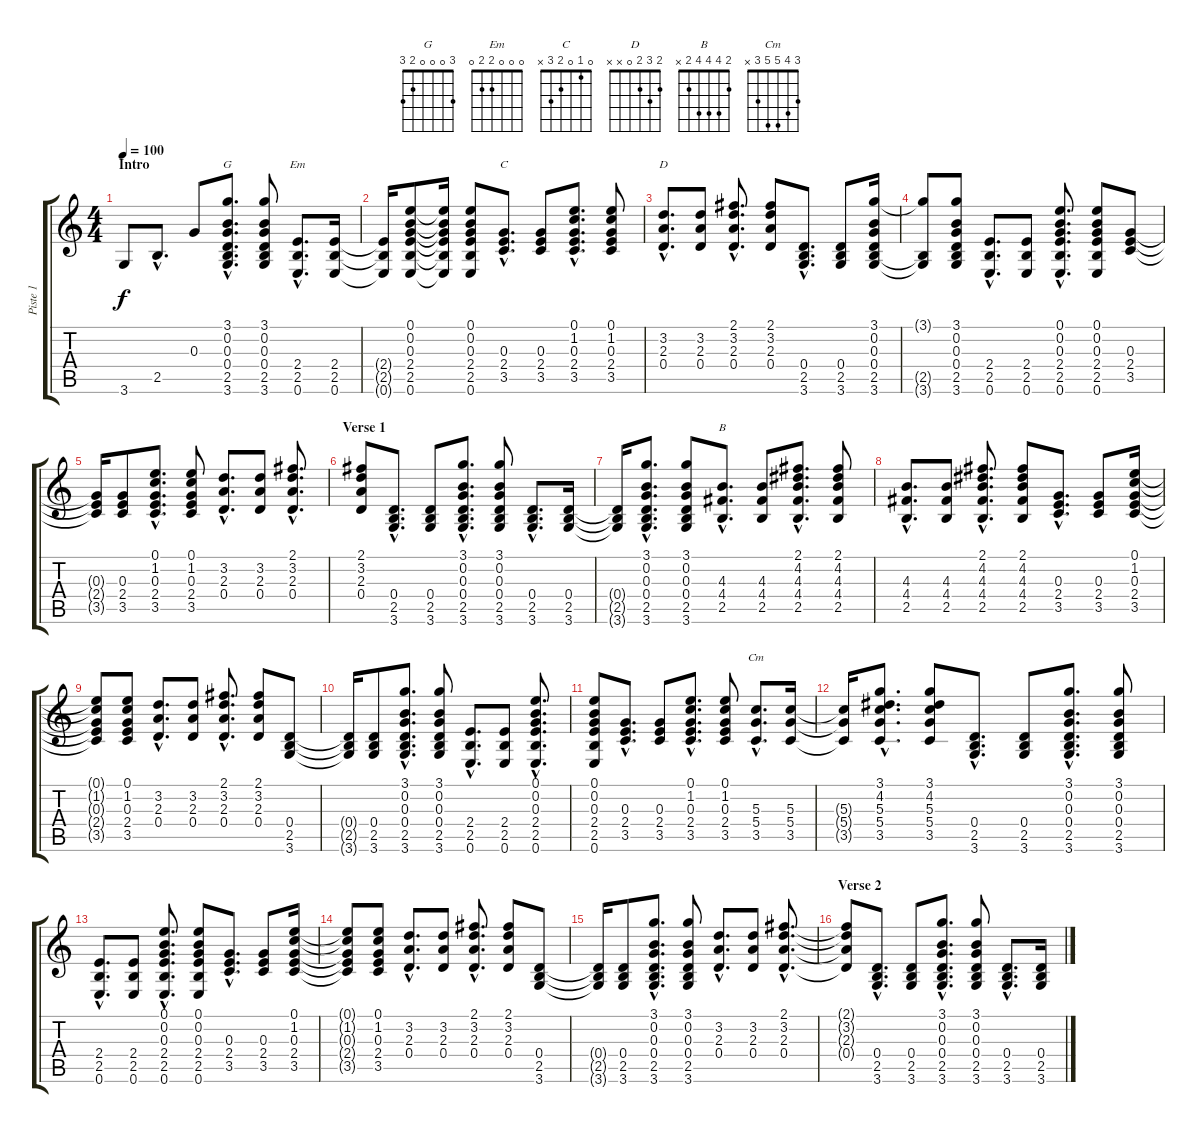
\track ("Piste 1" "Piste 1") {instrument acousticguitarnylon}
\staff {score tabs}
\tuning (E4 B3 G3 D3 A2 E2) {hide}
\chord ("G" 3 0 0 0 2 3)
\chord ("Em" 0 0 0 2 2 0)
\chord ("C" 0 1 0 2 3 x)
\chord ("D" 2 3 2 0 x x)
\chord ("B" 2 4 4 4 2 x)
\chord ("Cm" 3 4 5 5 3 x)
\ts (4 4)
\section ("" "Intro")
\tempo 100
\clef g2
\ks c
3.6.8{dy f instrument acousticguitarnylon} 2.5{hac}.8{d} 0.3.8 (3.1{hac} 0.2{hac} 0.3{hac} 0.4{hac} 2.5{hac} 3.6{hac}).8{d ch "G"} (3.1 0.2 0.3 0.4 2.5 3.6).8 (2.4{hac} 2.5{hac} 0.6{hac}).8{d ch "Em"} (2.4 2.5 0.6).16 |
(2.4{t} 2.5{t} 0.6{t}).16 (0.1 0.2 0.3 2.4 2.5 0.6).8 (0.1{t} 0.2{t} 0.3{t} 2.4{t} 2.5{t} 0.6{t}).16 (0.1 0.2 0.3 2.4 2.5 0.6).8 (0.3{hac} 2.4{hac} 3.5{hac}).8{d ch "C"} (0.3 2.4 3.5).8 (0.1{hac} 1.2{hac} 0.3{hac} 2.4{hac} 3.5{hac}).8{d} (0.1 1.2 0.3 2.4 3.5).8 |
(3.2{hac} 2.3{hac} 0.4{hac}).8{d ch "D"} (3.2 2.3 0.4).8 (2.1{hac} 3.2{hac} 2.3{hac} 0.4{hac}).8{d} (2.1 3.2 2.3 0.4).8 (0.4{hac} 2.5{hac} 3.6{hac}).8{d} (0.4 2.5 3.6).8 (3.1 0.2 0.3 0.4 2.5 3.6).16 |
(3.1{t} 2.5{t} 3.6{t}).8 (3.1 0.2 0.3 0.4 2.5 3.6).8 (2.4{hac} 2.5{hac} 0.6{hac}).8{d} (2.4 2.5 0.6).8 (0.1{hac} 0.2{hac} 0.3{hac} 2.4{hac} 2.5{hac} 0.6{hac}).8{d} (0.1 0.2 0.3 2.4 2.5 0.6).8 (0.3 2.4 3.5).8 |
(0.3{t} 2.4{t} 3.5{t}).16 (0.3 2.4 3.5).8 (0.1{hac} 1.2{hac} 0.3{hac} 2.4{hac} 3.5{hac}).8{d} (0.1 1.2 0.3 2.4 3.5).8 (3.2{hac} 2.3{hac} 0.4{hac}).8{d} (3.2 2.3 0.4).8 (2.1{hac} 3.2{hac} 2.3{hac} 0.4{hac}).8{d} |
\section ("" "Verse 1")
(2.1 3.2 2.3 0.4).8 (0.4{hac} 2.5{hac} 3.6{hac}).8{d} (0.4 2.5 3.6).8 (3.1{hac} 0.2{hac} 0.3{hac} 0.4{hac} 2.5{hac} 3.6{hac}).8{d} (3.1 0.2 0.3 0.4 2.5 3.6).8 (0.4{hac} 2.5{hac} 3.6{hac}).8{d} (0.4 2.5 3.6).16 |
(0.4{t} 2.5{t} 3.6{t}).16 (3.1{hac} 0.2{hac} 0.3{hac} 0.4{hac} 2.5{hac} 3.6{hac}).8{d} (3.1 0.2 0.3 0.4 2.5 3.6).8 (4.3{hac} 4.4{hac} 2.5{hac}).8{d ch "B"} (4.3 4.4 2.5).8 (2.1{hac} 4.2{hac} 4.3{hac} 4.4{hac} 2.5{hac}).8{d} (2.1 4.2 4.3 4.4 2.5).8 |
(4.3{hac} 4.4{hac} 2.5{hac}).8{d} (4.3 4.4 2.5).8 (2.1{hac} 4.2{hac} 4.3{hac} 4.4{hac} 2.5{hac}).8{d} (2.1 4.2 4.3 4.4 2.5).8 (0.3{hac} 2.4{hac} 3.5{hac}).8{d} (0.3 2.4 3.5).8 (0.1 1.2 0.3 2.4 3.5).16 |
(0.1{t} 1.2{t} 0.3{t} 2.4{t} 3.5{t}).8 (0.1 1.2 0.3 2.4 3.5).8 (3.2{hac} 2.3{hac} 0.4{hac}).8{d} (3.2 2.3 0.4).8 (2.1{hac} 3.2{hac} 2.3{hac} 0.4{hac}).8{d} (2.1 3.2 2.3 0.4).8 (0.4 2.5 3.6).8 |
(0.4{t} 2.5{t} 3.6{t}).16 (0.4 2.5 3.6).8 (3.1{hac} 0.2{hac} 0.3{hac} 0.4{hac} 2.5{hac} 3.6{hac}).8{d} (3.1 0.2 0.3 0.4 2.5 3.6).8 (2.4{hac} 2.5{hac} 0.6{hac}).8{d} (2.4 2.5 0.6).8 (0.1{hac} 0.2{hac} 0.3{hac} 2.4{hac} 2.5{hac} 0.6{hac}).8{d} |
(0.1 0.2 0.3 2.4 2.5 0.6).8 (0.3{hac} 2.4{hac} 3.5{hac}).8{d} (0.3 2.4 3.5).8 (0.1{hac} 1.2{hac} 0.3{hac} 2.4{hac} 3.5{hac}).8{d} (0.1 1.2 0.3 2.4 3.5).8 (5.3{hac} 5.4{hac} 3.5{hac}).8{d ch "Cm"} (5.3 5.4 3.5).16 |
(5.3{t} 5.4{t} 3.5{t}).16 (3.1{hac} 4.2{hac} 5.3{hac} 5.4{hac} 3.5{hac}).8{d} (3.1 4.2 5.3 5.4 3.5).8 (0.4{hac} 2.5{hac} 3.6{hac}).8{d} (0.4 2.5 3.6).8 (3.1{hac} 0.2{hac} 0.3{hac} 0.4{hac} 2.5{hac} 3.6{hac}).8{d} (3.1 0.2 0.3 0.4 2.5 3.6).8 |
(2.4{hac} 2.5{hac} 0.6{hac}).8{d} (2.4 2.5 0.6).8 (0.1{hac} 0.2{hac} 0.3{hac} 2.4{hac} 2.5{hac} 0.6{hac}).8{d} (0.1 0.2 0.3 2.4 2.5 0.6).8 (0.3{hac} 2.4{hac} 3.5{hac}).8{d} (0.3 2.4 3.5).8 (0.1 1.2 0.3 2.4 3.5).16 |
(0.1{t} 1.2{t} 0.3{t} 2.4{t} 3.5{t}).8 (0.1 1.2 0.3 2.4 3.5).8 (3.2{hac} 2.3{hac} 0.4{hac}).8{d} (3.2 2.3 0.4).8 (2.1{hac} 3.2{hac} 2.3{hac} 0.4{hac}).8{d} (2.1 3.2 2.3 0.4).8 (0.4 2.5 3.6).8 |
(0.4{t} 2.5{t} 3.6{t}).16 (0.4 2.5 3.6).8 (3.1{hac} 0.2{hac} 0.3{hac} 0.4{hac} 2.5{hac} 3.6{hac}).8{d} (3.1 0.2 0.3 0.4 2.5 3.6).8 (3.2{hac} 2.3{hac} 0.4{hac}).8{d} (3.2 2.3 0.4).8 (2.1{hac} 3.2{hac} 2.3{hac} 0.4{hac}).8{d} |
\section ("" "Verse 2")
(2.1{t} 3.2{t} 2.3{t} 0.4{t}).8 (0.4{hac} 2.5{hac} 3.6{hac}).8{d} (0.4 2.5 3.6).8 (3.1{hac} 0.2{hac} 0.3{hac} 0.4{hac} 2.5{hac} 3.6{hac}).8{d} (3.1 0.2 0.3 0.4 2.5 3.6).8 (0.4{hac} 2.5{hac} 3.6{hac}).8{d} (0.4 2.5 3.6).16
